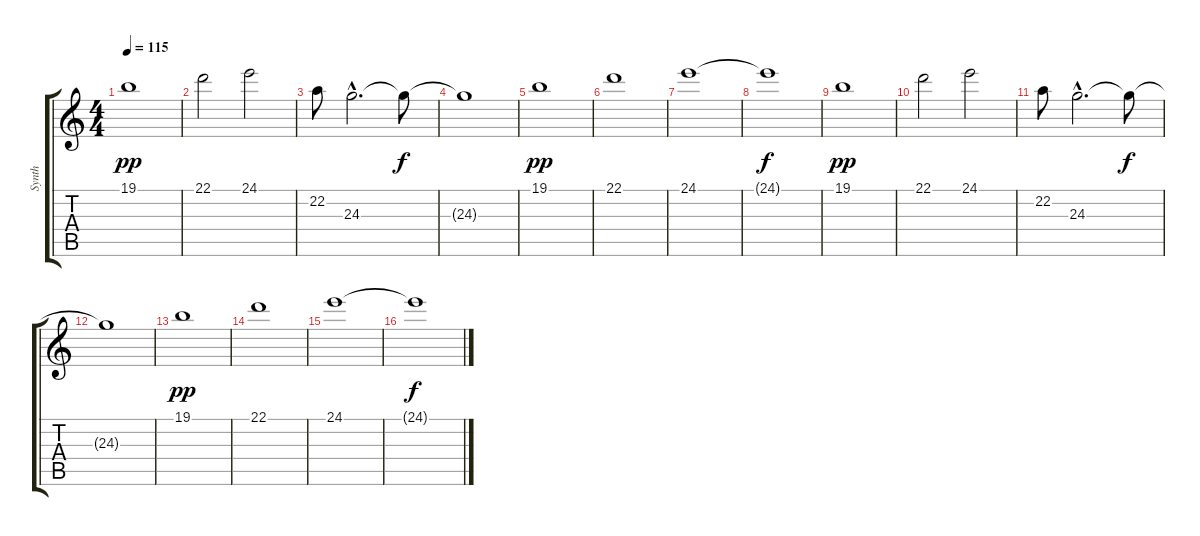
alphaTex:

\track ("Synth" "Synth") {instrument stringensemble1}
\staff {score tabs}
\tuning (E4 B3 G3 D3 A2 E2) {hide}
\ts (4 4)
\tempo 115
\clef g2
\ks c
19.1.1{dy pp} |
22.1.2 24.1.2 |
22.2.8 24.3{hac}.2{d} 24.3{t}.8{dy f} |
24.3{t}.1 |
19.1.1{dy pp} |
22.1.1 |
24.1.1 |
24.1{t}.1{dy f} |
19.1.1{dy pp} |
22.1.2 24.1.2 |
22.2.8 24.3{hac}.2{d} 24.3{t}.8{dy f} |
24.3{t}.1 |
19.1.1{dy pp} |
22.1.1 |
24.1.1 |
24.1{t}.1{dy f}
